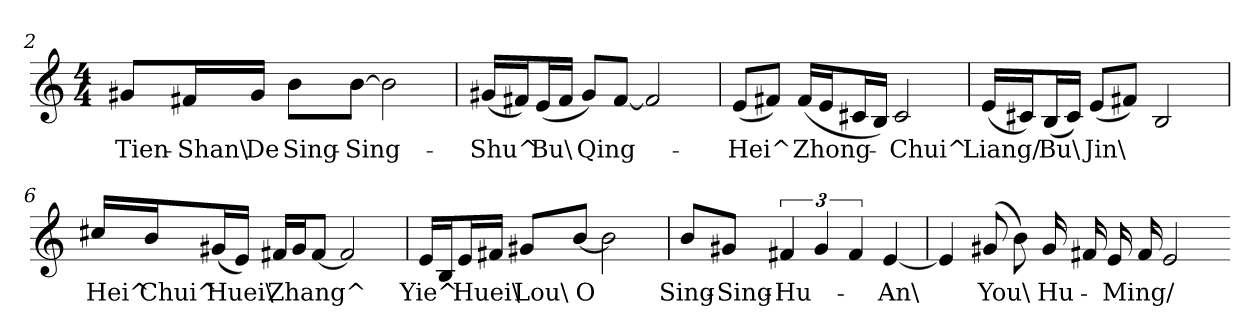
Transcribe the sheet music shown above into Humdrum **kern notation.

**kern	**text
*part1	*part1
*staff1	*staff1
*clefG2	*
*M4/4	*
=2	=2
8g#X/L	Tien-
16f#X/L	Shan\
16g#/JJ	De
8b\L	Sing-
[8b\J	Sing-
2b]	.
=3	=3
(16g#X/LL	Shu^
16f#X/J)	.
(16e/L	Bu\
16f#/JJ	.
8g#/L)	Qing-
[8f#/J	.
2f#]	.
=4	=4
(8e/L	Hei^
8f#X/J)	.
(16f#/LL	Zhong-
16e/J	.
16c#X/L	.
16B/JJ)	.
2c#	Chui^
=5	=5
(16e/LL	Liang/
16c#X/J)	.
(16B/L	Bu\
16c#/JJ)	.
(8e/L	Jin\
8f#X/J)	.
2B	.
=6	=6
16cc#X/LL	Hei^
16b/J	Chui^
(16g#X/L	Huei\
16e/JJ)	.
16f#X/LL	Zhang^
16g#/J	.
[8f#/J	.
2f#]	.
=7	=7
16e/LL	Yie^
16B/J	.
16e/L	Huei\
16f#X/JJ	.
8g#X/L	Lou\
[8b/J	O
2b]	.
=8	=8
8b/L	Sing-
8g#X/J	Sing-
6f#X	Hu-
6g#	.
6f#	.
[4e	An\
=9	=9
4e]	.
(8g#X	You\
8b)	.
16g#	Hu-
16f#X	.
16e	Ming/
16f#	.
2e	.
=-	=-
*-	*-
